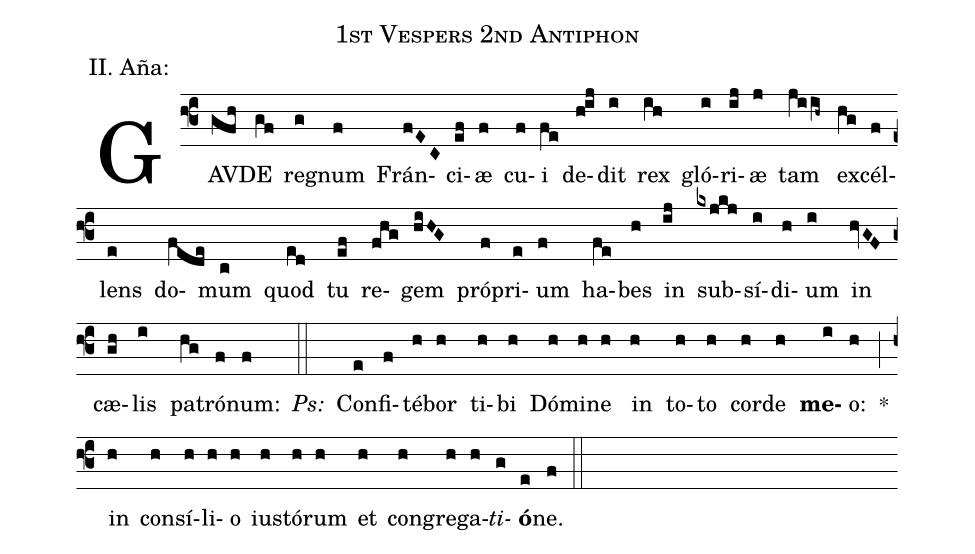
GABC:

name: 1st Vespers 2nd Antiphon;
annotation:II. Aña:;
%%
(f3)GAV(gfh)DE(gf) re(g)gnum(f) Frán(fEC)ci(ef)æ(f) cu(f)i(fe) de(hij)dit(i) rex(ih) gló(i)ri(ij)æ(j) tam(jiih~) ex(hg)cél(f)lens(e) do(fV!@ede)mum(c) quod(ed) tu(ef) re(fhg)gem(hiHG) pró(f)pri(e)um(f) ha(fe)bes(h) in(ij) sub(kxjkj)sí(i)di(h)um(i) in(hvGF) cæ(gh)lis(i) pa(hg)tró(f)num:(f) <i>Ps:</i>(::) Con(e)fi(f)té(h)bor(h) ti(h)bi(h) Dó(h)mi(h)ne(h) in(h) to(h)to(h) cor(h)de(h) <b>me</b>(i)o:(h) *(;) in(h) con(h)sí(h)li(h)o(h) iu(h)stó(h)rum(h) et(h) con(h)gre(h)ga(h)<i>ti</i>(g)<b>ó</b>(e)ne.(f) (::)
